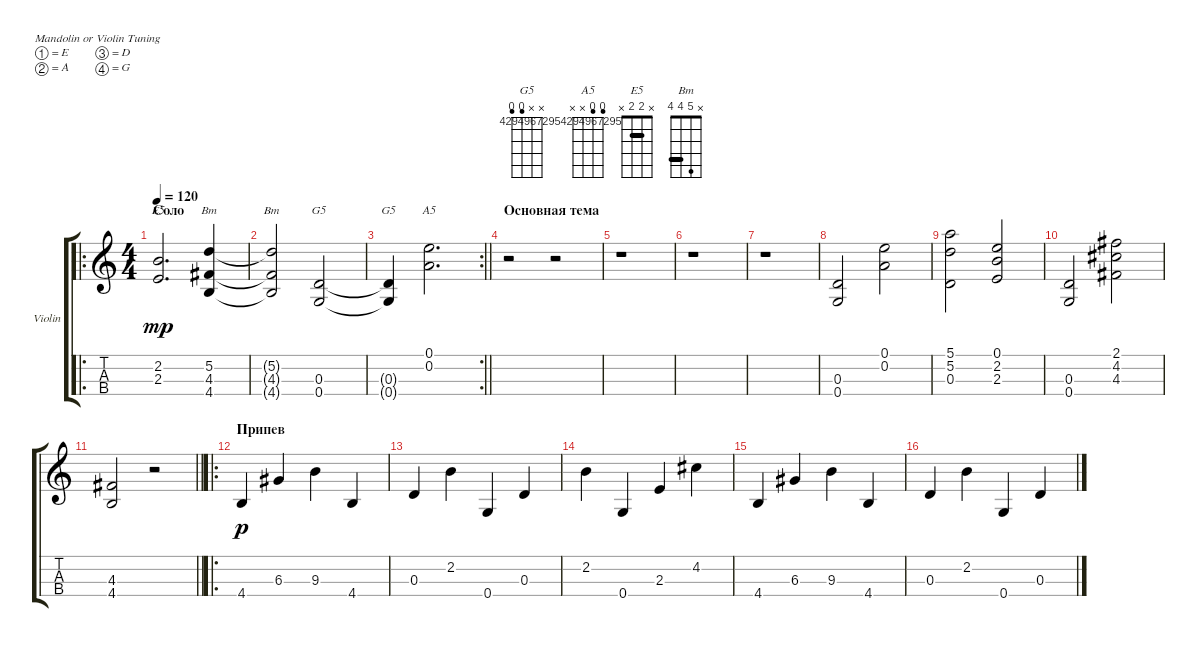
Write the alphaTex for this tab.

\bracketExtendMode groupsimilarinstruments
\firstSystemTrackNameOrientation horizontal
\otherSystemsTrackNameOrientation horizontal
\track ("Violin" "Violin") {instrument violin}
\staff {score tabs}
\tuning (E5 A4 D4 G3)
\chord ("G5" x x 4294967294 4294967294) {firstfret 4294967295}
\chord ("A5" 4294967294 4294967294 x x) {firstfret 4294967295}
\chord ("E5" x 2 2 x) {barre 2}
\chord ("Bm" x 5 4 4) {barre 4}
\ro
\ts (4 4)
\section ("" "Соло")
\tempo 120
\clef g2
\ks c
(2.2 2.3).2{d ch "E5" dy mp} (5.2 4.3 4.4).4{ch "Bm"} |
(5.2{t} 4.3{t} 4.4{t}).2{ch "Bm"} (0.3 0.4).2{ch "G5"} |
\rc 2
\barLineRight lightlight
(0.3{t} 0.4{t}).4{ch "G5"} (0.1 0.2).2{d ch "A5"} |
\section ("" "Основная тема")
r.2 r.2 |
r.1 |
r.1 |
r.1 |
(0.3 0.4).2 (0.1 0.2).2 |
(5.1 5.2 0.3).2 (0.1 2.2 2.3).2 |
(0.3 0.4).2 (2.1 4.2 4.3).2 |
\barLineRight lightlight
(4.3 4.4).2 r.2 |
\ro
\section ("" "Припев")
4.4.4{dy p} 6.3.4 9.3.4 4.4.4 |
0.3.4 2.2.4 0.4.4 0.3.4 |
2.2.4 0.4.4 2.3.4 4.2.4 |
4.4.4 6.3.4 9.3.4 4.4.4 |
0.3.4 2.2.4 0.4.4 0.3.4
